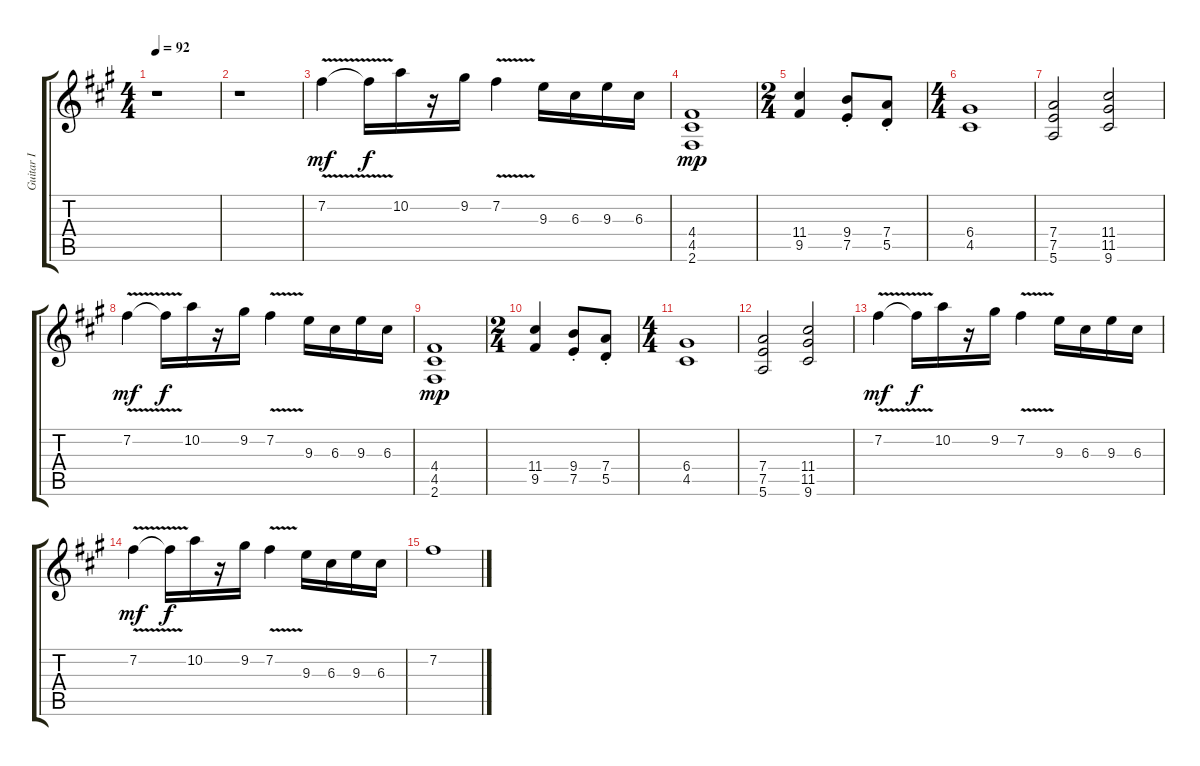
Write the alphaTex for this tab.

\track ("Guitar I" "Guitar I") {instrument overdrivenguitar}
\staff {score tabs}
\tuning (E4 B3 G3 D3 A2 E2) {hide}
\ts (4 4)
\tempo 92
\clef g2
\ks f#minor
r.1{dy mp} |
r.1 |
7.2{v}.4{dy mf} 7.2{t}.16{dy f} 10.2.16 r.16 9.2.16 7.2{v}.4 9.3.16 6.3.16 9.3.16 6.3.16 |
(4.4 4.5 2.6).1{dy mp} |
\ts (2 4)
(11.4 9.5).4 (9.4{st} 7.5{st}).8 (7.4{st} 5.5{st}).8 |
\ts (4 4)
(6.4 4.5).1 |
(7.4 7.5 5.6).2 (11.4 11.5 9.6).2 |
7.2{v}.4{dy mf} 7.2{t}.16{dy f} 10.2.16 r.16 9.2.16 7.2{v}.4 9.3.16 6.3.16 9.3.16 6.3.16 |
(4.4 4.5 2.6).1{dy mp} |
\ts (2 4)
(11.4 9.5).4 (9.4{st} 7.5{st}).8 (7.4{st} 5.5{st}).8 |
\ts (4 4)
(6.4 4.5).1 |
(7.4 7.5 5.6).2 (11.4 11.5 9.6).2 |
7.2{v}.4{dy mf} 7.2{t}.16{dy f} 10.2.16 r.16 9.2.16 7.2{v}.4 9.3.16 6.3.16 9.3.16 6.3.16 |
7.2{v}.4{dy mf} 7.2{t}.16{dy f} 10.2.16 r.16 9.2.16 7.2{v}.4 9.3.16 6.3.16 9.3.16 6.3.16 |
7.2.1
